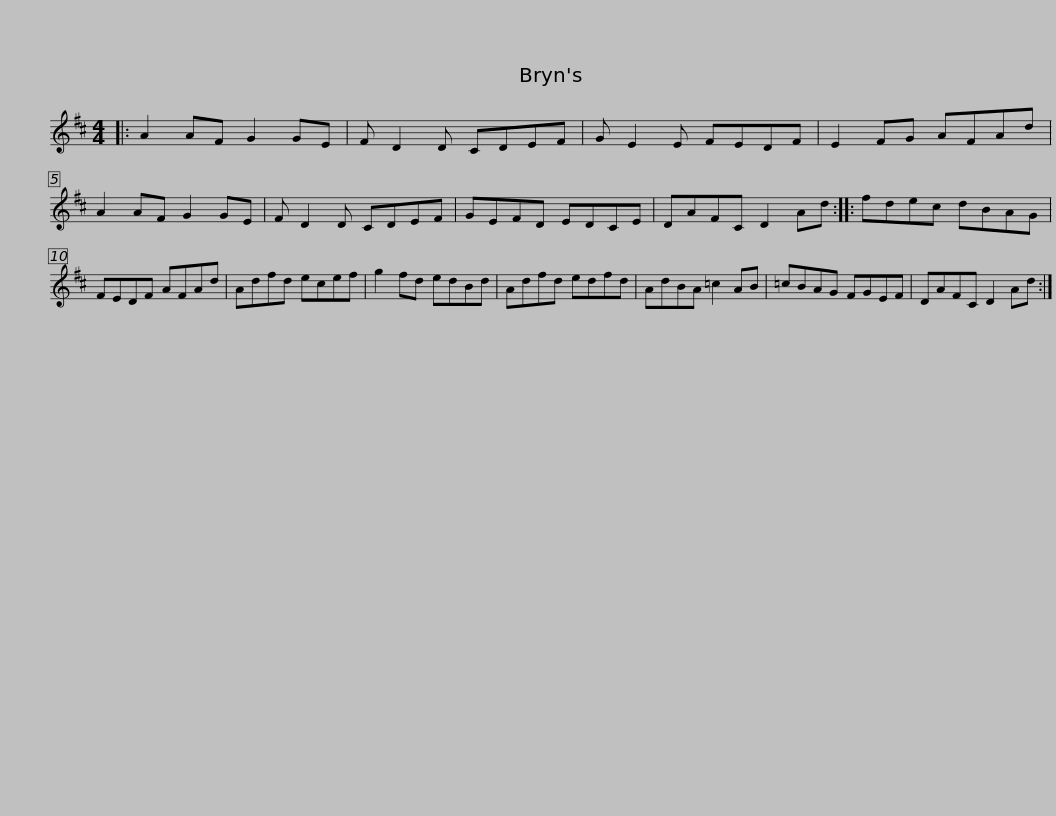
X:1
L:1/8
M:4/4
I:linebreak $
K:D
V:1 treble
V:1
|: A2 AF G2 GE | F D2 D CDEF | G E2 E FEDF | E2 FG AFAd | A2 AF G2 GE |$ %5
 F D2 D CDEF | GEFD EDCE | DAFC D2 Ad :: fdec dBAG | FEDF AFAd |$ %10
 Adfd ecef | g2 fd edBd | Adfd edfd | AdBA =c2 AB | =cBAG FGEF |$ %15
 DAFC D2 Ad :| %16
